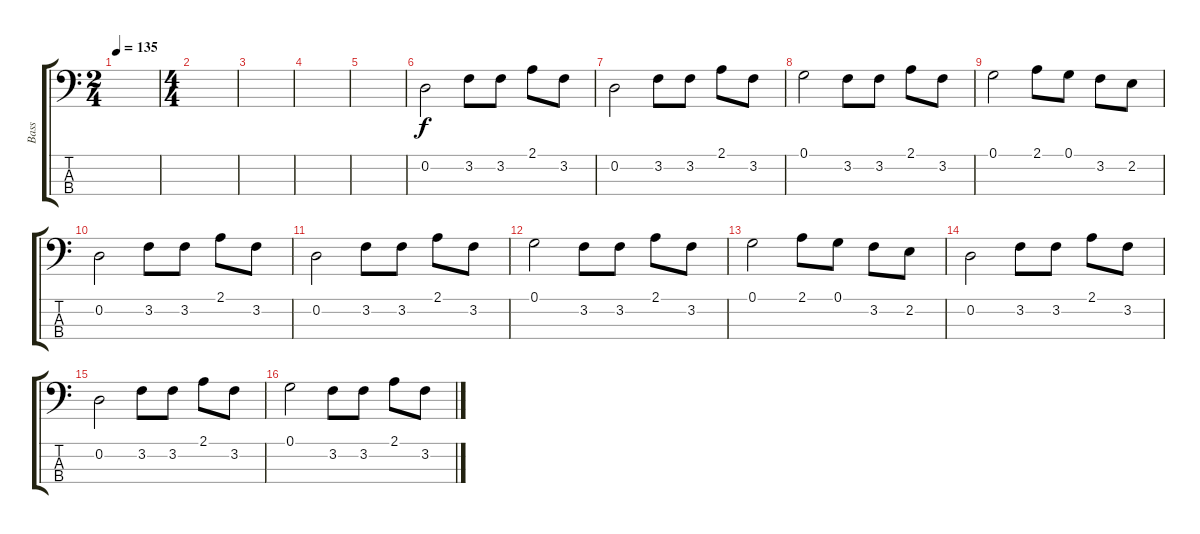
\track ("Bass" "Bass") {instrument electricbassfinger}
\staff {score tabs}
\tuning (G2 D2 A1 E1) {hide}
\ts (2 4)
\tempo 135
\clef f4
\ks c
|
\ts (4 4)
|
|
|
|
0.2.2 3.2.8 3.2.8 2.1.8 3.2.8 |
0.2.2 3.2.8 3.2.8 2.1.8 3.2.8 |
0.1.2 3.2.8 3.2.8 2.1.8 3.2.8 |
0.1.2 2.1.8 0.1.8 3.2.8 2.2.8 |
0.2.2 3.2.8 3.2.8 2.1.8 3.2.8 |
0.2.2 3.2.8 3.2.8 2.1.8 3.2.8 |
0.1.2 3.2.8 3.2.8 2.1.8 3.2.8 |
0.1.2 2.1.8 0.1.8 3.2.8 2.2.8 |
0.2.2 3.2.8 3.2.8 2.1.8 3.2.8 |
0.2.2 3.2.8 3.2.8 2.1.8 3.2.8 |
0.1.2 3.2.8 3.2.8 2.1.8 3.2.8
